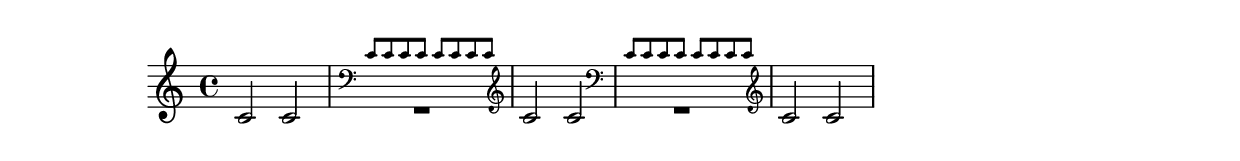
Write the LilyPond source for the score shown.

\version "2.19.21"

instrument = \relative {
  \repeat unfold 40 { c'8 }
}
\addQuote "instrQuote" \instrument

Solo = \relative { 
  c'2 c |
  
  % Change the break-align-orders of the score so that cue-clef comes after bar-line
  \override Score.BarLine.space-alist.cue-clef = #'(minimum-space . 1.0)
  \override Score.BreakAlignment.break-align-orders  =
    ##(( ;; end-of-line:
         left-edge cue-end-clef ambitus breathing-sign clef staff-bar
         key-cancellation key-signature time-signature cue-clef custos)
       ( ;; unbroken
         left-edge cue-end-clef ambitus breathing-sign clef staff-bar
         key-cancellation key-signature time-signature cue-clef custos)
       ( ;; begin of line
         left-edge ambitus breathing-sign clef key-cancellation
         key-signature staff-bar time-signature cue-clef custos))

  \cueDuringWithClef #"instrQuote" #UP #"bass" { R1 }
  c2 c2 |
  
  % Revert back to default
  \revert Score.BarLine.space-alist.cue-clef
  \revert Score.BreakAlignment.break-align-orders
  \cueDuringWithClef #"instrQuote" #UP #"bass" { R1 }
  c2 c2 |
}

\score {
  <<
    \new Staff \Solo
  >>
}
